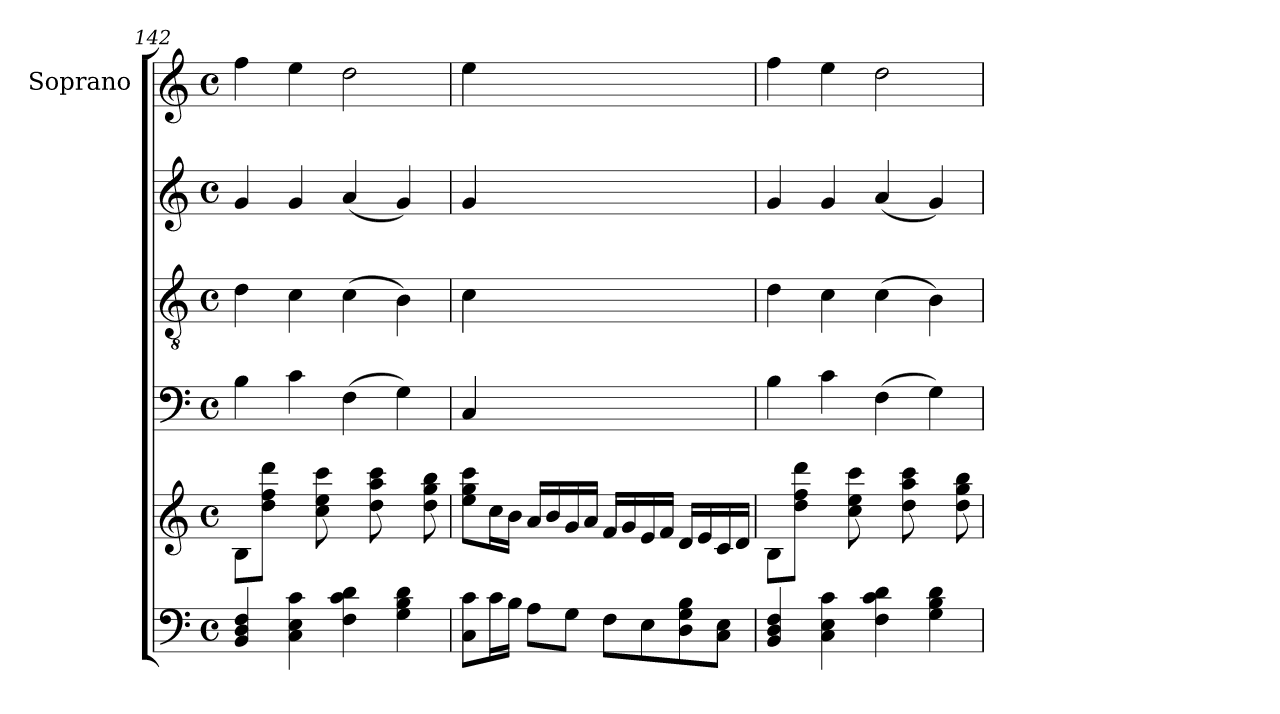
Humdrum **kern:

**kern	**kern	**kern	**kern	**kern	**kern
*part6	*part5	*part4	*part3	*part2	*part1
*staff6	*staff5	*staff4	*staff3	*staff2	*staff1
*	*	*	*	*	*I"Soprano
*clefF4	*clefG2	*clefF4	*clefGv2	*clefG2	*clefG2
*k[]	*k[]	*k[]	*k[]	*k[]	*k[]
*C:	*C:	*C:	*C:	*C:	*C:
*M4/4	*M4/4	*M4/4	*M4/4	*M4/4	*M4/4
*met(c)	*met(c)	*met(c)	*met(c)	*met(c)	*met(c)
=142	=142	=142	=142	=142	=142
4BB/ 4D/ 4F/	8B\L	4B\	4d\	4g/	4ff\
.	8dd\ 8ff\ 8ddd\J	.	.	.	.
4C\ 4E\ 4c\	8ryy	4c\	4c\	4g/	4ee\
.	8cc\ 8ee\ 8ccc\	.	.	.	.
4F\ 4c\ 4d\	8ryy	(>4F\	(>4c\	(<4a/	2dd\
.	8dd\ 8aa\ 8ccc\	.	.	.	.
4G\ 4B\ 4d\	8ryy	4G\)	4B\)	4g/)	.
.	8dd\ 8gg\ 8bb\	.	.	.	.
=143	=143	=143	=143	=143	=143
8C\ 8c\L	8ee\ 8gg\ 8ccc\L	4C/	4c\	4g/	4ee\
16c\L	16cc\L	.	.	.	.
16B\JJ	16b\JJ	.	.	.	.
8A\L	16a/LL	2.ryy	2.ryy	2.ryy	2.ryy
.	16b/	.	.	.	.
8G\J	16g/	.	.	.	.
.	16a/JJ	.	.	.	.
8F\L	16f/LL	.	.	.	.
.	16g/	.	.	.	.
8E\	16e/	.	.	.	.
.	16f/JJ	.	.	.	.
8D\ 8G\ 8B\	16d/LL	.	.	.	.
.	16e/	.	.	.	.
8C\ 8E\J	16c/	.	.	.	.
.	16d/JJ	.	.	.	.
!!LO:LB:g=z
=144	=144	=144	=144	=144	=144
4BB/ 4D/ 4F/	8B\L	4B\	4d\	4g/	4ff\
.	8dd\ 8ff\ 8ddd\J	.	.	.	.
4C\ 4E\ 4c\	8ryy	4c\	4c\	4g/	4ee\
.	8cc\ 8ee\ 8ccc\	.	.	.	.
4F\ 4c\ 4d\	8ryy	(>4F\	(>4c\	(<4a/	2dd\
.	8dd\ 8aa\ 8ccc\	.	.	.	.
4G\ 4B\ 4d\	8ryy	4G\)	4B\)	4g/)	.
.	8dd\ 8gg\ 8bb\	.	.	.	.
=	=	=	=	=	=
*-	*-	*-	*-	*-	*-
